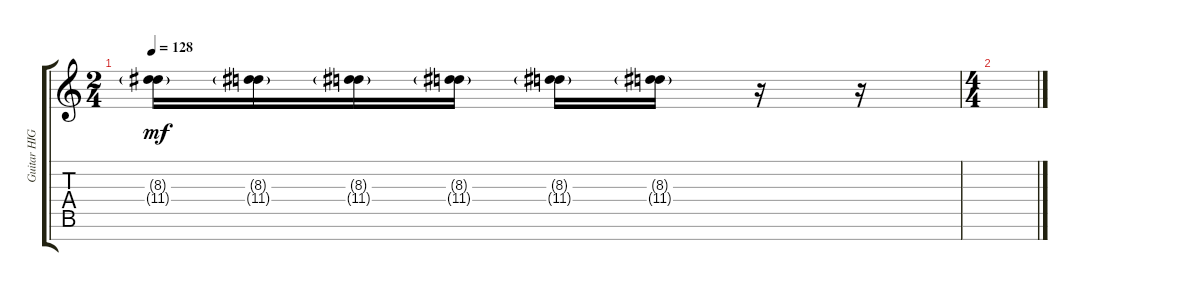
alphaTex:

\track ("Guitar HIGH LEFT" "Guitar HIG") {instrument distortionguitar}
\staff {score tabs}
\tuning (E4 B3 Gb3 E3 B2 E2 B1) {hide}
\ts (2 4)
\tempo 128
\clef g2
\ks c
(8.3{g} 11.4{g}).16{dy mf} (8.3{g} 11.4{g}).16 (8.3{g} 11.4{g}).16 (8.3{g} 11.4{g}).16 (8.3{g} 11.4{g}).16 (8.3{g} 11.4{g}).16 r.16 r.16 |
\ts (4 4)
